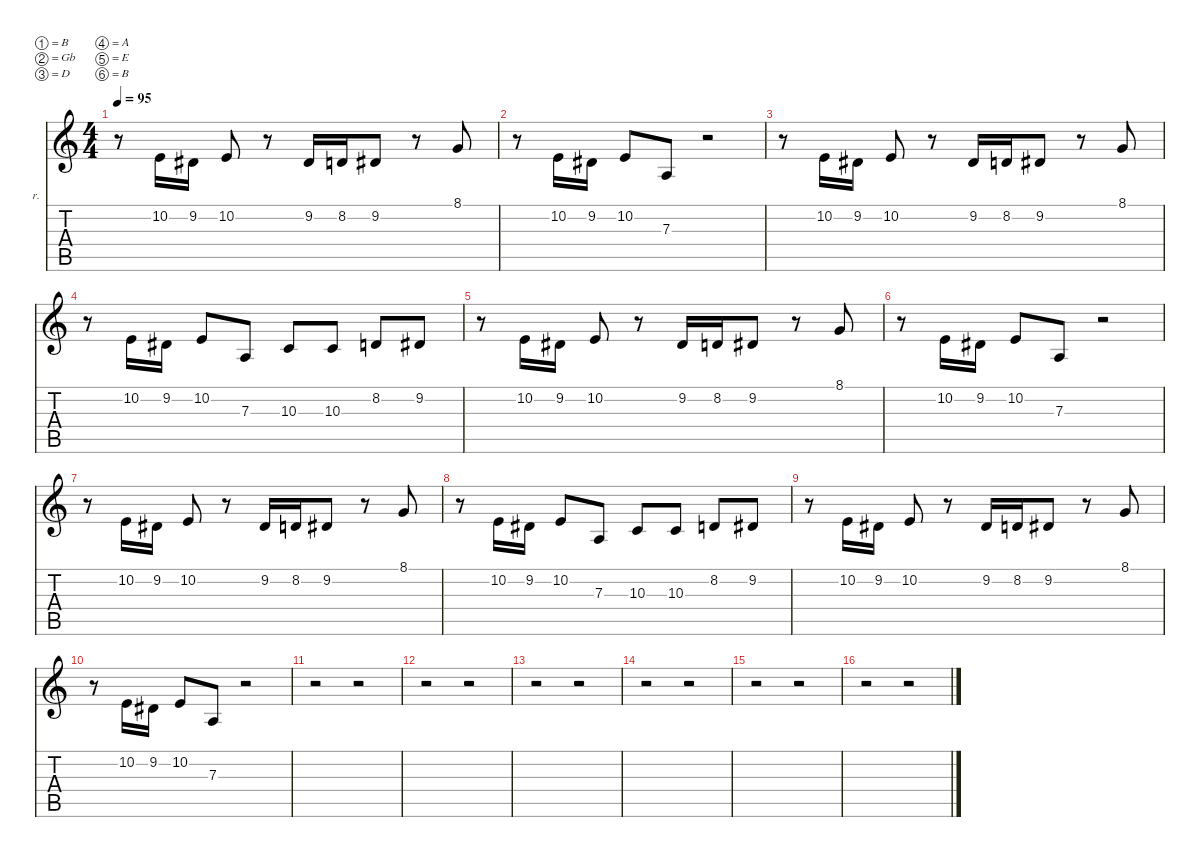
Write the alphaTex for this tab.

\defaultSystemsLayout 2
\hideDynamics
\bracketExtendMode nobrackets
\firstSystemTrackNameOrientation horizontal
\otherSystemsTrackNameOrientation horizontal
\track ("2nd Vocals" "r.") {instrument synthvoice}
\staff {score tabs}
\tuning (B3 Gb3 D3 A2 E2 B1)
\ts (4 4)
\scale
1.03043
\tempo 95
\accidentals auto
\clef g2
\ottava regular
\simile none
\ks c
r.8{dy f beam Down} 10.2.16{beam Up} 9.2{acc #}.16{beam Up} 10.2.8{beam Up} r.8{beam Up} 9.2{acc #}.16{beam Up} 8.2.16{beam Up} 9.2{acc #}.8{beam Up} r.8{beam Up} 8.1.8{beam Up} |
\scale
0.969568 r.8{beam Down} 10.2.16{beam Up} 9.2{acc #}.16{beam Up} 10.2.8{beam Up} 7.3.8{beam Up} r.2{beam Up} |
\scale
1.03043 r.8{beam Down} 10.2.16{beam Up} 9.2{acc #}.16{beam Up} 10.2.8{beam Up} r.8{beam Up} 9.2{acc #}.16{beam Up} 8.2.16{beam Up} 9.2{acc #}.8{beam Up} r.8{beam Up} 8.1.8{beam Up} |
\scale
0.969568 r.8{beam Down} 10.2.16{beam Up} 9.2{acc #}.16{beam Up} 10.2.8{beam Up} 7.3.8{beam Up} 10.3.8{beam Up} 10.3.8{beam Up} 8.2.8{beam Up} 9.2{acc #}.8{beam Up} |
\scale
1.03175 r.8{beam Down} 10.2.16{beam Up} 9.2{acc #}.16{beam Up} 10.2.8{beam Up} r.8{beam Up} 9.2{acc #}.16{beam Up} 8.2.16{beam Up} 9.2{acc #}.8{beam Up} r.8{beam Up} 8.1.8{beam Up} |
\scale
0.968253 r.8{beam Down} 10.2.16{beam Up} 9.2{acc #}.16{beam Up} 10.2.8{beam Up} 7.3.8{beam Up} r.2{beam Up} |
\scale
1.03175 r.8{beam Down} 10.2.16{beam Up} 9.2{acc #}.16{beam Up} 10.2.8{beam Up} r.8{beam Up} 9.2{acc #}.16{beam Up} 8.2.16{beam Up} 9.2{acc #}.8{beam Up} r.8{beam Up} 8.1.8{beam Up} |
\scale
0.968253 r.8{beam Down} 10.2.16{beam Up} 9.2{acc #}.16{beam Up} 10.2.8{beam Up} 7.3.8{beam Up} 10.3.8{beam Up} 10.3.8{beam Up} 8.2.8{beam Up} 9.2{acc #}.8{beam Up} |
\scale
1.03175 r.8{beam Down} 10.2.16{beam Up} 9.2{acc #}.16{beam Up} 10.2.8{beam Up} r.8{beam Up} 9.2{acc #}.16{beam Up} 8.2.16{beam Up} 9.2{acc #}.8{beam Up} r.8{beam Up} 8.1.8{beam Up} |
\scale
0.968253 r.8{beam Down} 10.2.16{beam Up} 9.2{acc #}.16{beam Up} 10.2.8{beam Up} 7.3.8{beam Up} r.2{beam Up} |
\scale
1.03701 r.2{beam Down} r.2{beam Down} |
\scale
0.96299 r.2{beam Down} r.2{beam Down} |
\scale
1.03701 r.2{beam Down} r.2{beam Down} |
\scale
0.96299 r.2{beam Down} r.2{beam Down} |
\scale
1.03701 r.2{beam Down} r.2{beam Down} |
\scale
0.96299 r.2{beam Down} r.2{beam Down}
